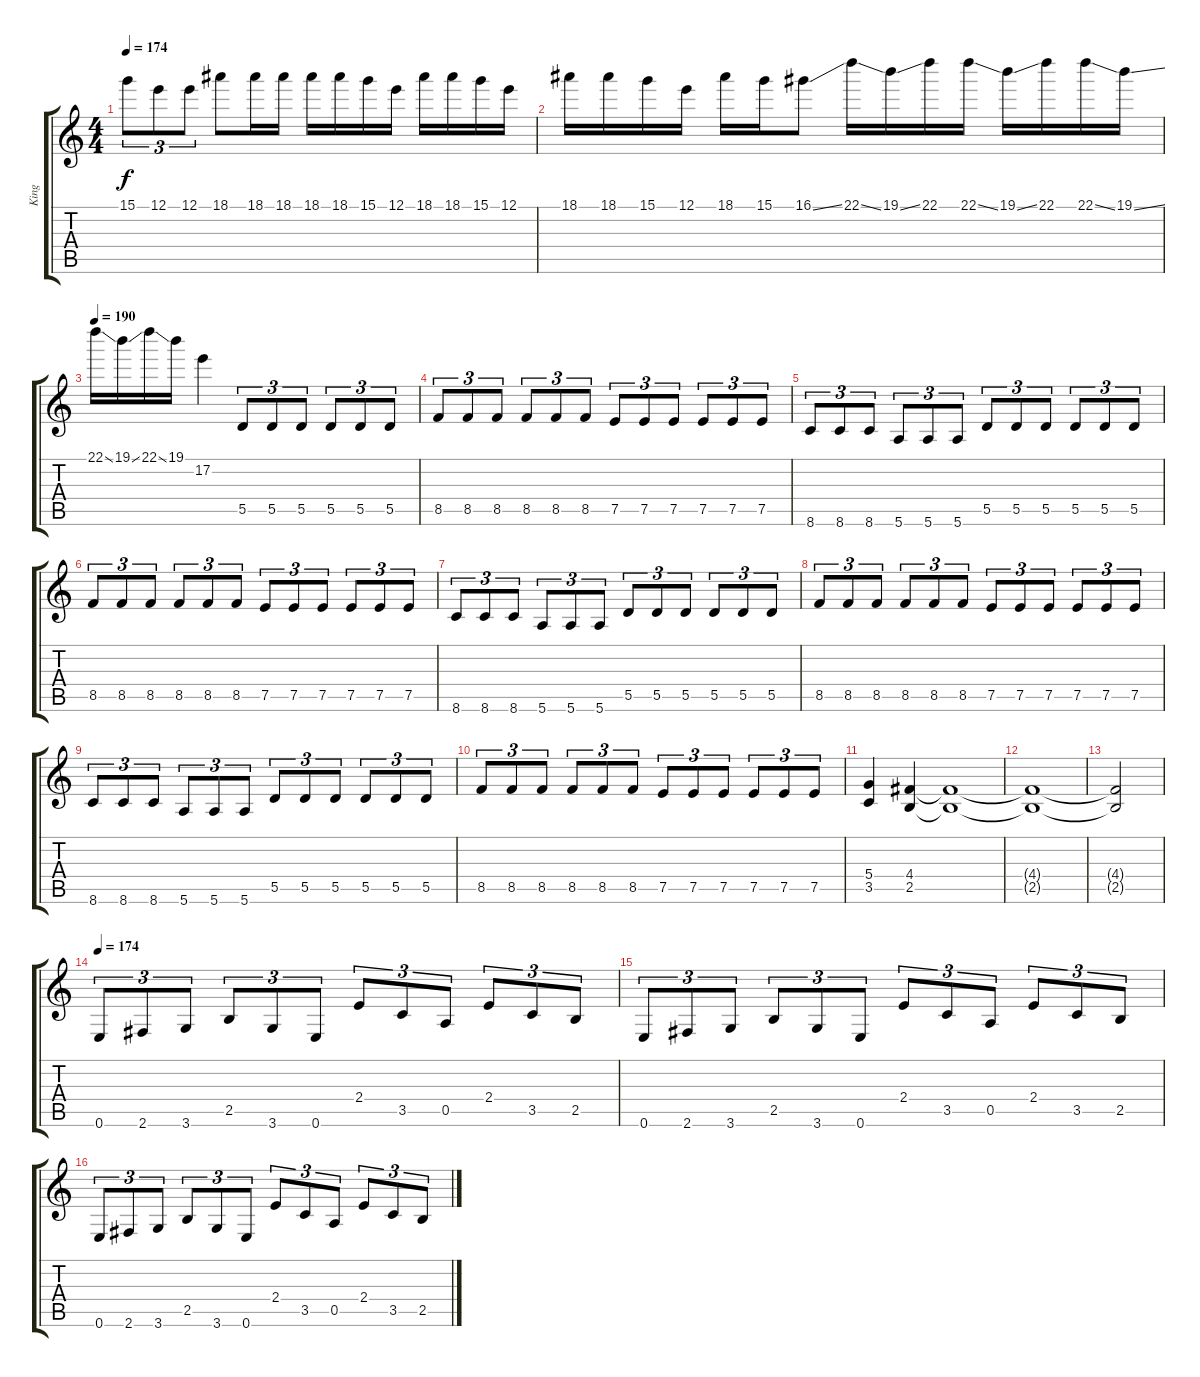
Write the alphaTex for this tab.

\track ("King" "King") {instrument distortionguitar}
\staff {score tabs}
\tuning (E4 B3 G3 D3 A2 E2) {hide}
\ts (4 4)
\tempo 174
\clef g2
\ks c
15.1.8{tu (3 2) dy f} 12.1.8{tu (3 2)} 12.1.8{tu (3 2)} 18.1.8 18.1.16 18.1.16 18.1.16 18.1.16 15.1.16 12.1.16 18.1.16 18.1.16 15.1.16 12.1.16 |
18.1.16 18.1.16 15.1.16 12.1.16 18.1.16 15.1.16 16.1{ss}.8 22.1{ss}.16 19.1{ss}.16 22.1.16 22.1{ss}.16 19.1{ss}.16 22.1.16 22.1{ss}.16 19.1{ss}.16 |
\tempo 190
22.1{ss}.16 19.1{ss}.16 22.1{ss}.16 19.1.16 17.2.4 5.5.8{tu (3 2)} 5.5.8{tu (3 2)} 5.5.8{tu (3 2)} 5.5.8{tu (3 2)} 5.5.8{tu (3 2)} 5.5.8{tu (3 2)} |
8.5.8{tu (3 2)} 8.5.8{tu (3 2)} 8.5.8{tu (3 2)} 8.5.8{tu (3 2)} 8.5.8{tu (3 2)} 8.5.8{tu (3 2)} 7.5.8{tu (3 2)} 7.5.8{tu (3 2)} 7.5.8{tu (3 2)} 7.5.8{tu (3 2)} 7.5.8{tu (3 2)} 7.5.8{tu (3 2)} |
8.6.8{tu (3 2)} 8.6.8{tu (3 2)} 8.6.8{tu (3 2)} 5.6.8{tu (3 2)} 5.6.8{tu (3 2)} 5.6.8{tu (3 2)} 5.5.8{tu (3 2)} 5.5.8{tu (3 2)} 5.5.8{tu (3 2)} 5.5.8{tu (3 2)} 5.5.8{tu (3 2)} 5.5.8{tu (3 2)} |
8.5.8{tu (3 2)} 8.5.8{tu (3 2)} 8.5.8{tu (3 2)} 8.5.8{tu (3 2)} 8.5.8{tu (3 2)} 8.5.8{tu (3 2)} 7.5.8{tu (3 2)} 7.5.8{tu (3 2)} 7.5.8{tu (3 2)} 7.5.8{tu (3 2)} 7.5.8{tu (3 2)} 7.5.8{tu (3 2)} |
8.6.8{tu (3 2)} 8.6.8{tu (3 2)} 8.6.8{tu (3 2)} 5.6.8{tu (3 2)} 5.6.8{tu (3 2)} 5.6.8{tu (3 2)} 5.5.8{tu (3 2)} 5.5.8{tu (3 2)} 5.5.8{tu (3 2)} 5.5.8{tu (3 2)} 5.5.8{tu (3 2)} 5.5.8{tu (3 2)} |
8.5.8{tu (3 2)} 8.5.8{tu (3 2)} 8.5.8{tu (3 2)} 8.5.8{tu (3 2)} 8.5.8{tu (3 2)} 8.5.8{tu (3 2)} 7.5.8{tu (3 2)} 7.5.8{tu (3 2)} 7.5.8{tu (3 2)} 7.5.8{tu (3 2)} 7.5.8{tu (3 2)} 7.5.8{tu (3 2)} |
8.6.8{tu (3 2)} 8.6.8{tu (3 2)} 8.6.8{tu (3 2)} 5.6.8{tu (3 2)} 5.6.8{tu (3 2)} 5.6.8{tu (3 2)} 5.5.8{tu (3 2)} 5.5.8{tu (3 2)} 5.5.8{tu (3 2)} 5.5.8{tu (3 2)} 5.5.8{tu (3 2)} 5.5.8{tu (3 2)} |
8.5.8{tu (3 2)} 8.5.8{tu (3 2)} 8.5.8{tu (3 2)} 8.5.8{tu (3 2)} 8.5.8{tu (3 2)} 8.5.8{tu (3 2)} 7.5.8{tu (3 2)} 7.5.8{tu (3 2)} 7.5.8{tu (3 2)} 7.5.8{tu (3 2)} 7.5.8{tu (3 2)} 7.5.8{tu (3 2)} |
(5.4 3.5).4 (4.4 2.5).4 (4.4{t} 2.5{t}).1 |
(4.4{t} 2.5{t}).1 |
(4.4{t} 2.5{t}).2 |
\tempo 174
0.6.8{tu (3 2)} 2.6.8{tu (3 2)} 3.6.8{tu (3 2)} 2.5.8{tu (3 2)} 3.6.8{tu (3 2)} 0.6.8{tu (3 2)} 2.4.8{tu (3 2)} 3.5.8{tu (3 2)} 0.5.8{tu (3 2)} 2.4.8{tu (3 2)} 3.5.8{tu (3 2)} 2.5.8{tu (3 2)} |
0.6.8{tu (3 2)} 2.6.8{tu (3 2)} 3.6.8{tu (3 2)} 2.5.8{tu (3 2)} 3.6.8{tu (3 2)} 0.6.8{tu (3 2)} 2.4.8{tu (3 2)} 3.5.8{tu (3 2)} 0.5.8{tu (3 2)} 2.4.8{tu (3 2)} 3.5.8{tu (3 2)} 2.5.8{tu (3 2)} |
0.6.8{tu (3 2)} 2.6.8{tu (3 2)} 3.6.8{tu (3 2)} 2.5.8{tu (3 2)} 3.6.8{tu (3 2)} 0.6.8{tu (3 2)} 2.4.8{tu (3 2)} 3.5.8{tu (3 2)} 0.5.8{tu (3 2)} 2.4.8{tu (3 2)} 3.5.8{tu (3 2)} 2.5.8{tu (3 2)}
